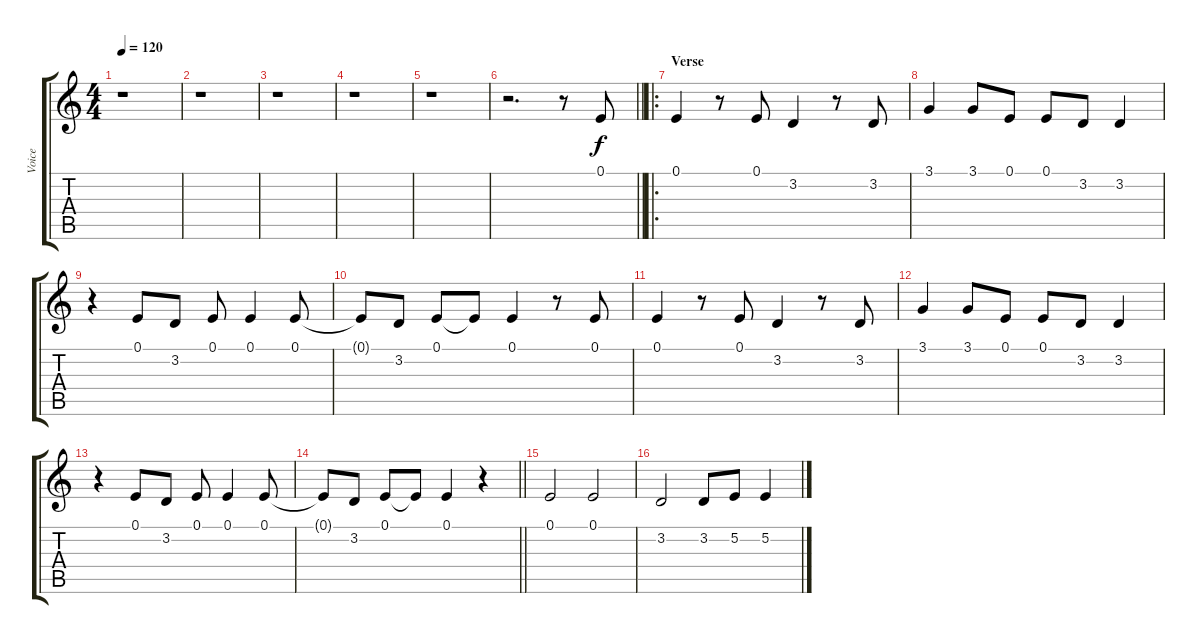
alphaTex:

\track ("Voice" "Voice") {instrument bassoon}
\staff {score tabs}
\tuning (E4 B3 G3 D3 A2 E2) {hide}
\ts (4 4)
\tempo 120
\clef g2
\ks c
r.1{dy f} |
r.1 |
r.1 |
r.1 |
r.1 |
\barLineRight lightlight
r.2{d} r.8 0.1.8 |
\ro
\section ("" "Verse")
0.1.4 r.8 0.1.8 3.2.4 r.8 3.2.8 |
3.1.4 3.1.8 0.1.8 0.1.8 3.2.8 3.2.4 |
r.4 0.1.8 3.2.8 0.1.8 0.1.4 0.1.8 |
0.1{t}.8 3.2.8 0.1.8 0.1{t}.8 0.1.4 r.8 0.1.8 |
0.1.4 r.8 0.1.8 3.2.4 r.8 3.2.8 |
3.1.4 3.1.8 0.1.8 0.1.8 3.2.8 3.2.4 |
r.4 0.1.8 3.2.8 0.1.8 0.1.4 0.1.8 |
\barLineRight lightlight
0.1{t}.8 3.2.8 0.1.8 0.1{t}.8 0.1.4 r.4 |
\section ("" "")
0.1.2 0.1.2 |
3.2.2 3.2.8 5.2.8 5.2.4
